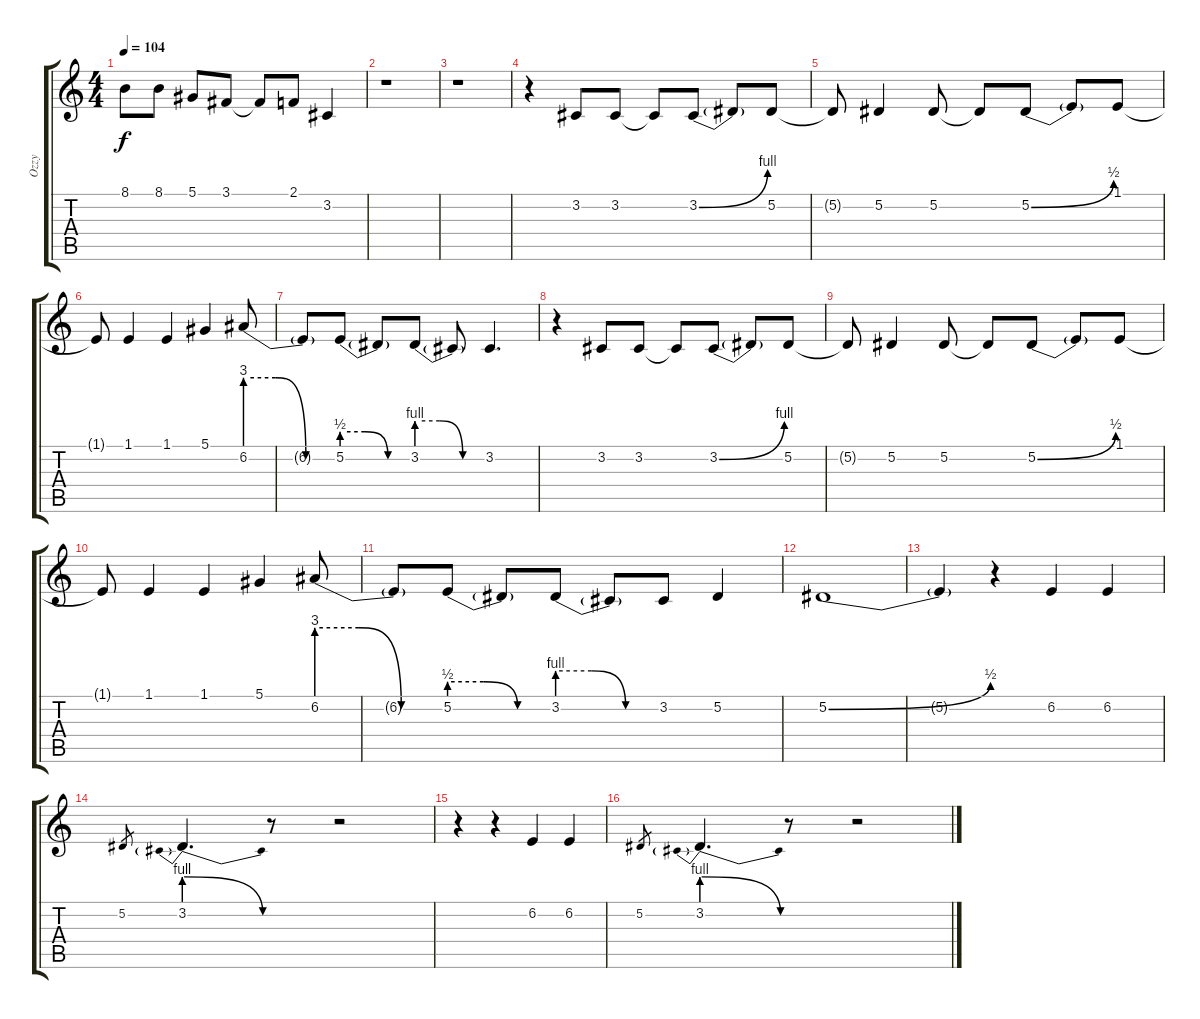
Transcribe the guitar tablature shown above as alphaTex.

\track ("Ozzy" "Ozzy") {instrument lead6voice}
\staff {score tabs}
\tuning (Eb4 Bb3 Gb3 Db3 Ab2 Eb2) {hide}
\ts (4 4)
\tempo 104
\clef g2
\ks c
8.1.8{dy f} 8.1.8 5.1.8 3.1.8 3.1{t}.8 2.1.8 3.2.4 |
r.1 |
r.1 |
r.4 3.2.8 3.2.8 3.2{t}.8 3.2{be (bend 0 0 60 4)}.8 3.2{t}.8 5.2.8 |
5.2{t}.8 5.2.4 5.2.8 5.2{t}.8 5.2{be (bend 0 0 60 2)}.8 5.2{t}.8 1.1.8 |
1.1{t}.8 1.1.4 1.1.4 5.1.4 6.2{be (custom 0 12 20 12 40 0 60 0)}.8 |
6.2{t}.8 5.2{be (custom 0 2 20 2 40 0 60 0)}.8 5.2{t}.8 3.2{be (custom 0 4 20 4 40 0 60 0)}.8 3.2{t}.8 3.2.4{d} |
r.4 3.2.8 3.2.8 3.2{t}.8 3.2{be (bend 0 0 60 4)}.8 3.2{t}.8 5.2.8 |
5.2{t}.8 5.2.4 5.2.8 5.2{t}.8 5.2{be (bend 0 0 60 2)}.8 5.2{t}.8 1.1.8 |
1.1{t}.8 1.1.4 1.1.4 5.1.4 6.2{be (custom 0 12 20 12 40 0 60 0)}.8 |
6.2{t}.8 5.2{be (custom 0 2 20 2 40 0 60 0)}.8 5.2{t}.8 3.2{be (custom 0 4 20 4 40 0 60 0)}.8 3.2{t}.8 3.2.8 5.2.4 |
5.2{be (bend 0 0 60 2)}.1 |
5.2{t}.4 r.4 6.2.4 6.2.4 |
5.2.8{gr} 3.2{be (prebendrelease 0 4 60 0)}.4{d} r.8 r.2 |
r.4 r.4 6.2.4 6.2.4 |
5.2.8{gr} 3.2{be (prebendrelease 0 4 60 0)}.4{d} r.8 r.2
